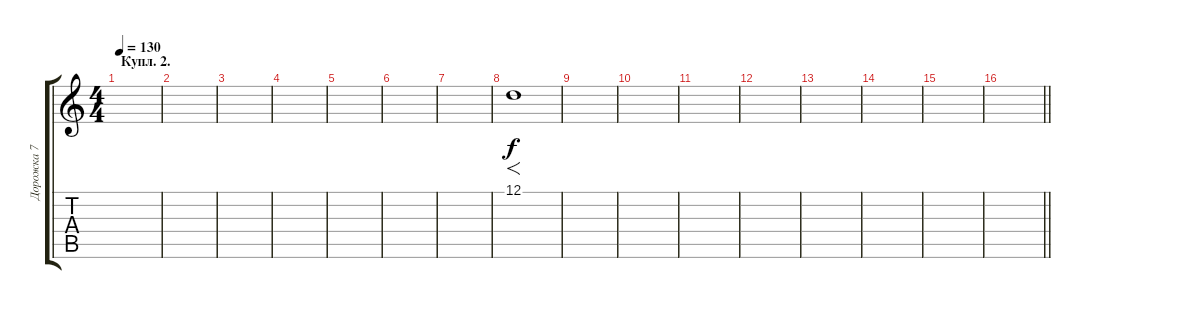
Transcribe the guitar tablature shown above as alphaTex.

\track ("Дорожка 7" "Дорожка 7") {instrument lead6voice}
\staff {score tabs}
\tuning (D4 A3 F3 C3 A2 D2) {hide}
\ts (4 4)
\section ("" "Купл. 2.")
\tempo 130
\clef g2
\ks c
|
|
|
|
|
|
|
12.1.1{f} |
|
|
|
|
|
|
|
\barLineRight lightlight
